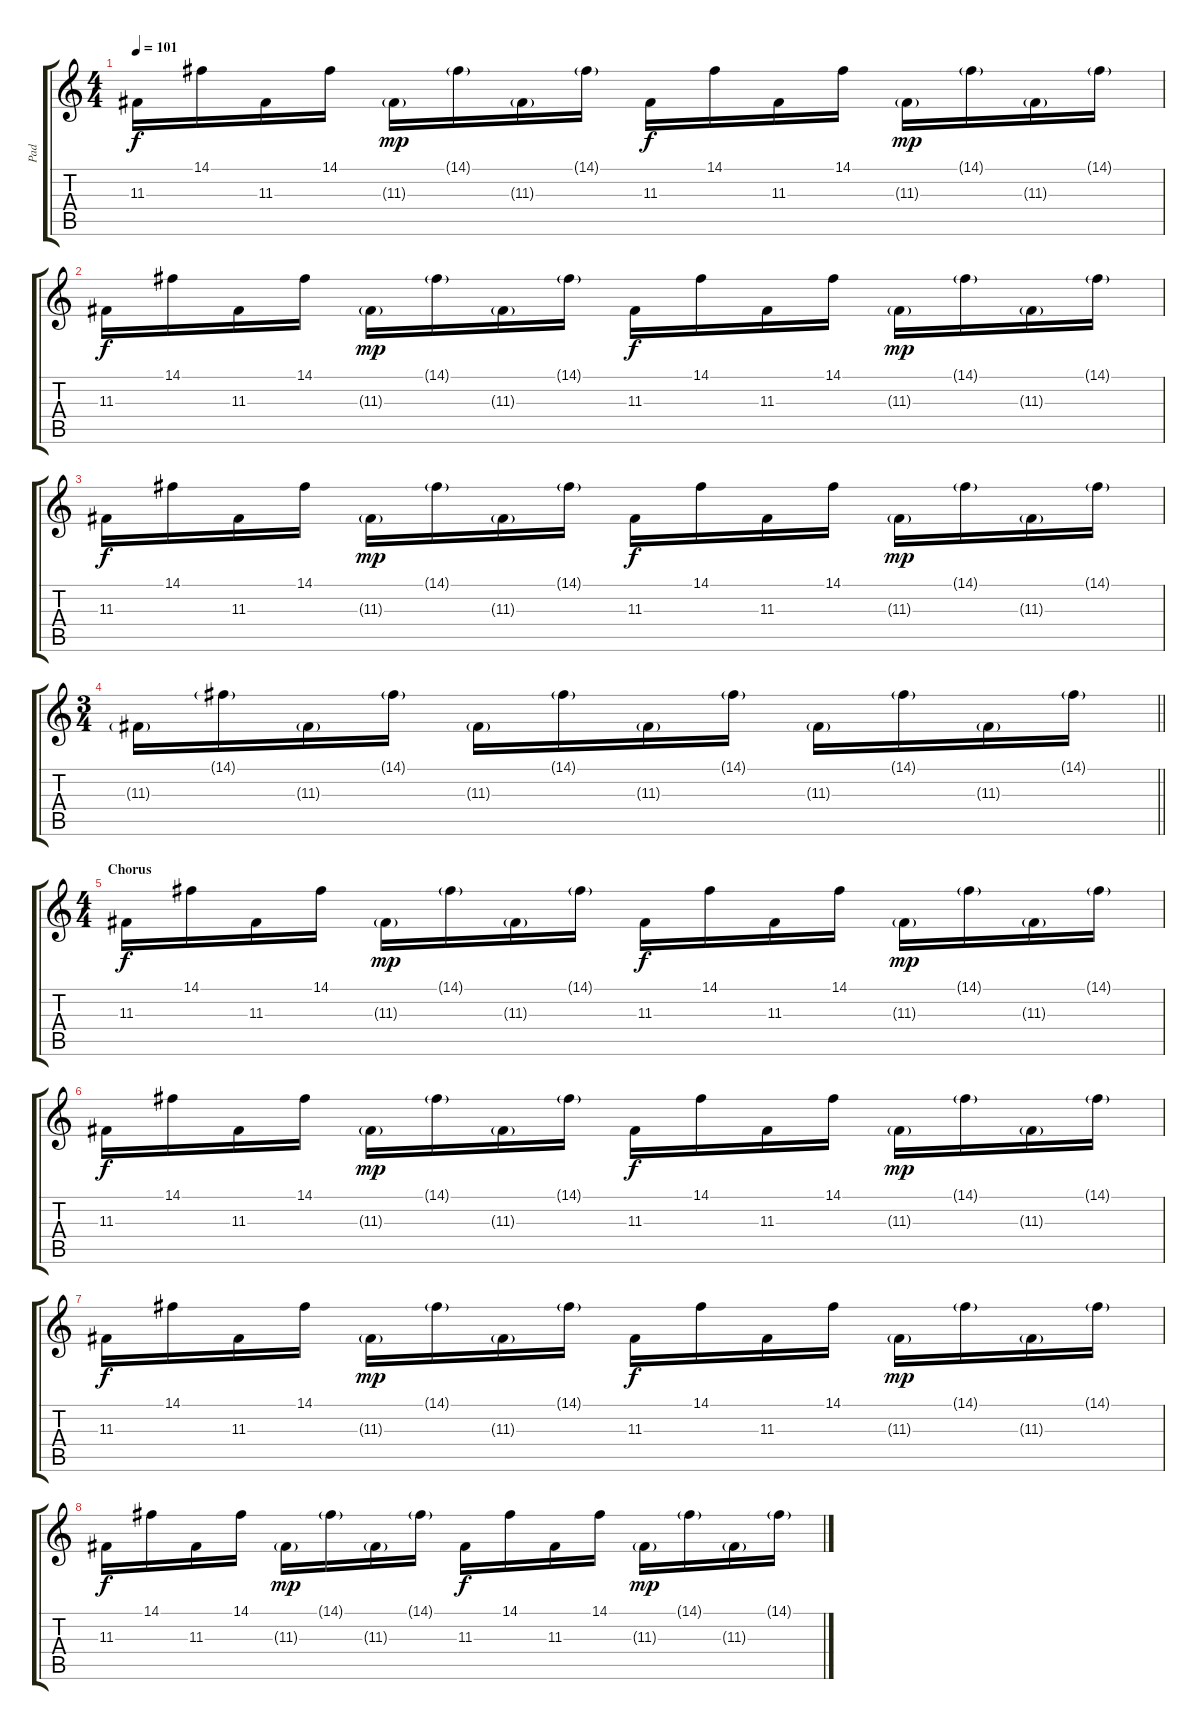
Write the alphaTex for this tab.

\track ("Pad" "Pad") {instrument lead6voice}
\staff {score tabs}
\tuning (E4 B3 G3 D3 A2 D2) {hide}
\ts (4 4)
\tempo 101
\clef g2
\ks c
11.3.16{dy f balance 14} 14.1.16 11.3.16 14.1.16{balance 3} 11.3{g}.16{dy mp} 14.1{g}.16 11.3{g}.16 14.1{g}.16 11.3.16{dy f balance 14} 14.1.16 11.3.16 14.1.16{balance 3} 11.3{g}.16{dy mp} 14.1{g}.16 11.3{g}.16 14.1{g}.16 |
11.3.16{dy f balance 14} 14.1.16 11.3.16 14.1.16{balance 3} 11.3{g}.16{dy mp} 14.1{g}.16 11.3{g}.16 14.1{g}.16 11.3.16{dy f balance 14} 14.1.16 11.3.16 14.1.16{balance 3} 11.3{g}.16{dy mp} 14.1{g}.16 11.3{g}.16 14.1{g}.16 |
11.3.16{dy f balance 14} 14.1.16 11.3.16 14.1.16{balance 3} 11.3{g}.16{dy mp} 14.1{g}.16 11.3{g}.16 14.1{g}.16 11.3.16{dy f balance 14} 14.1.16 11.3.16 14.1.16{balance 3} 11.3{g}.16{dy mp} 14.1{g}.16 11.3{g}.16 14.1{g}.16 |
\ts (3 4)
\barLineRight lightlight
11.3{g}.16{balance 14} 14.1{g}.16 11.3{g}.16 14.1{g}.16{balance 3} 11.3{g}.16 14.1{g}.16 11.3{g}.16 14.1{g}.16 11.3{g}.16{balance 14} 14.1{g}.16 11.3{g}.16 14.1{g}.16{balance 3} |
\ts (4 4)
\section ("" "Chorus")
11.3.16{dy f balance 14} 14.1.16 11.3.16 14.1.16{balance 3} 11.3{g}.16{dy mp} 14.1{g}.16 11.3{g}.16 14.1{g}.16 11.3.16{dy f balance 14} 14.1.16 11.3.16 14.1.16{balance 3} 11.3{g}.16{dy mp} 14.1{g}.16 11.3{g}.16 14.1{g}.16 |
11.3.16{dy f balance 14} 14.1.16 11.3.16 14.1.16{balance 3} 11.3{g}.16{dy mp} 14.1{g}.16 11.3{g}.16 14.1{g}.16 11.3.16{dy f balance 14} 14.1.16 11.3.16 14.1.16{balance 3} 11.3{g}.16{dy mp} 14.1{g}.16 11.3{g}.16 14.1{g}.16 |
11.3.16{dy f balance 14} 14.1.16 11.3.16 14.1.16{balance 3} 11.3{g}.16{dy mp} 14.1{g}.16 11.3{g}.16 14.1{g}.16 11.3.16{dy f balance 14} 14.1.16 11.3.16 14.1.16{balance 3} 11.3{g}.16{dy mp} 14.1{g}.16 11.3{g}.16 14.1{g}.16 |
11.3.16{dy f balance 14} 14.1.16 11.3.16 14.1.16{balance 3} 11.3{g}.16{dy mp} 14.1{g}.16 11.3{g}.16 14.1{g}.16 11.3.16{dy f balance 14} 14.1.16 11.3.16 14.1.16{balance 3} 11.3{g}.16{dy mp} 14.1{g}.16 11.3{g}.16 14.1{g}.16
